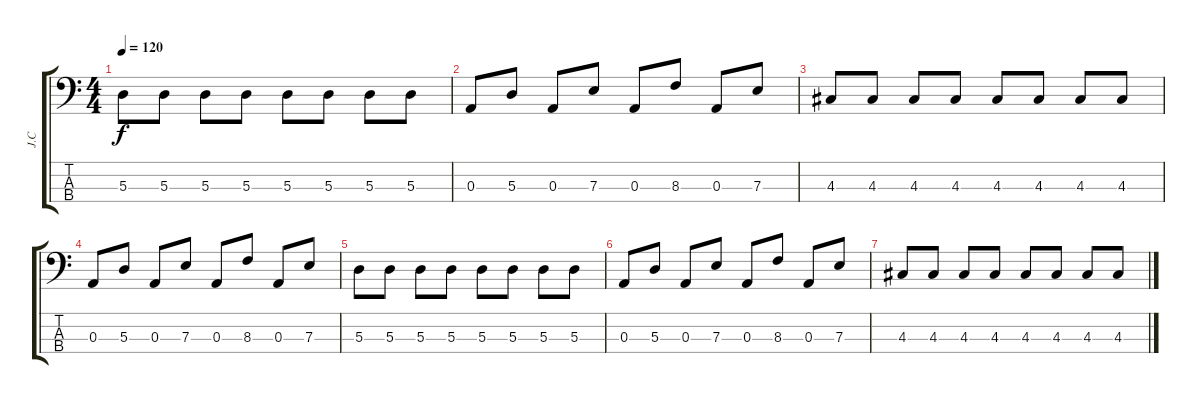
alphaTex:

\track ("J.C" "J.C") {instrument electricbassfinger}
\staff {score tabs}
\tuning (G2 D2 A1 D1) {hide}
\ts (4 4)
\tempo 120
\clef f4
\ks c
5.3.8{dy f} 5.3.8 5.3.8 5.3.8 5.3.8 5.3.8 5.3.8 5.3.8 |
0.3.8 5.3.8 0.3.8 7.3.8 0.3.8 8.3.8 0.3.8 7.3.8 |
4.3.8 4.3.8 4.3.8 4.3.8 4.3.8 4.3.8 4.3.8 4.3.8 |
0.3.8 5.3.8 0.3.8 7.3.8 0.3.8 8.3.8 0.3.8 7.3.8 |
5.3.8 5.3.8 5.3.8 5.3.8 5.3.8 5.3.8 5.3.8 5.3.8 |
0.3.8 5.3.8 0.3.8 7.3.8 0.3.8 8.3.8 0.3.8 7.3.8 |
4.3.8 4.3.8 4.3.8 4.3.8 4.3.8 4.3.8 4.3.8 4.3.8
